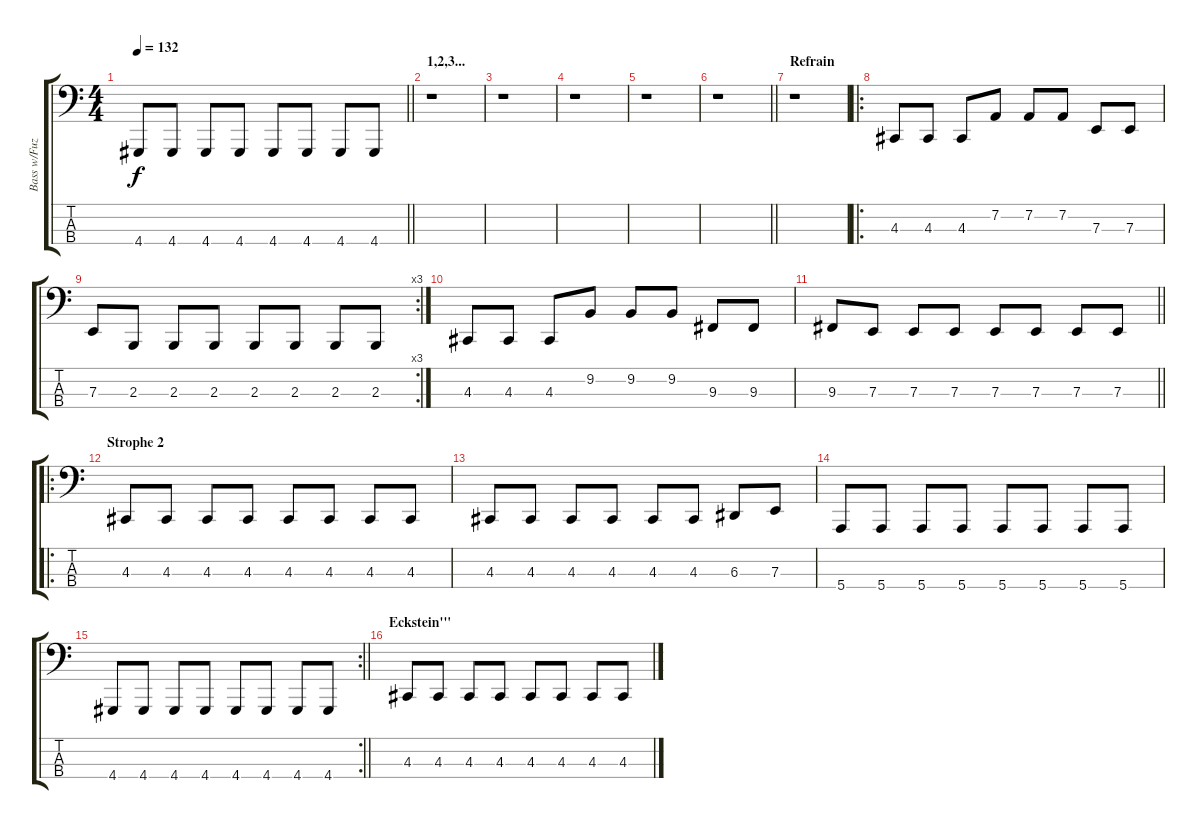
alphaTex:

\track ("Bass w/Fuzz - ?" "Bass w/Fuz") {instrument lead2sawtooth}
\staff {score tabs}
\tuning (G2 D2 A1 E1) {hide}
\ts (4 4)
\tempo 132
\clef f4
\barLineRight lightlight
\ks c
4.4.8{dy f} 4.4.8 4.4.8 4.4.8 4.4.8 4.4.8 4.4.8 4.4.8 |
\section ("" "1,2,3...")
r.1 |
r.1 |
r.1 |
r.1 |
\barLineRight lightlight
r.1 |
\section ("" "Refrain")
r.1 |
\ro
4.3.8 4.3.8 4.3.8 7.2.8 7.2.8 7.2.8 7.3.8 7.3.8 |
\rc 3
7.3.8 2.3.8 2.3.8 2.3.8 2.3.8 2.3.8 2.3.8 2.3.8 |
4.3.8 4.3.8 4.3.8 9.2.8 9.2.8 9.2.8 9.3.8 9.3.8 |
\barLineRight lightlight
9.3.8 7.3.8 7.3.8 7.3.8 7.3.8 7.3.8 7.3.8 7.3.8 |
\ro
\section ("" "Strophe 2")
4.3.8 4.3.8 4.3.8 4.3.8 4.3.8 4.3.8 4.3.8 4.3.8 |
4.3.8 4.3.8 4.3.8 4.3.8 4.3.8 4.3.8 6.3.8 7.3.8 |
5.4.8 5.4.8 5.4.8 5.4.8 5.4.8 5.4.8 5.4.8 5.4.8 |
\rc 2
\barLineRight lightlight
4.4.8 4.4.8 4.4.8 4.4.8 4.4.8 4.4.8 4.4.8 4.4.8 |
\section ("" "Eckstein'''")
4.3.8 4.3.8 4.3.8 4.3.8 4.3.8 4.3.8 4.3.8 4.3.8
